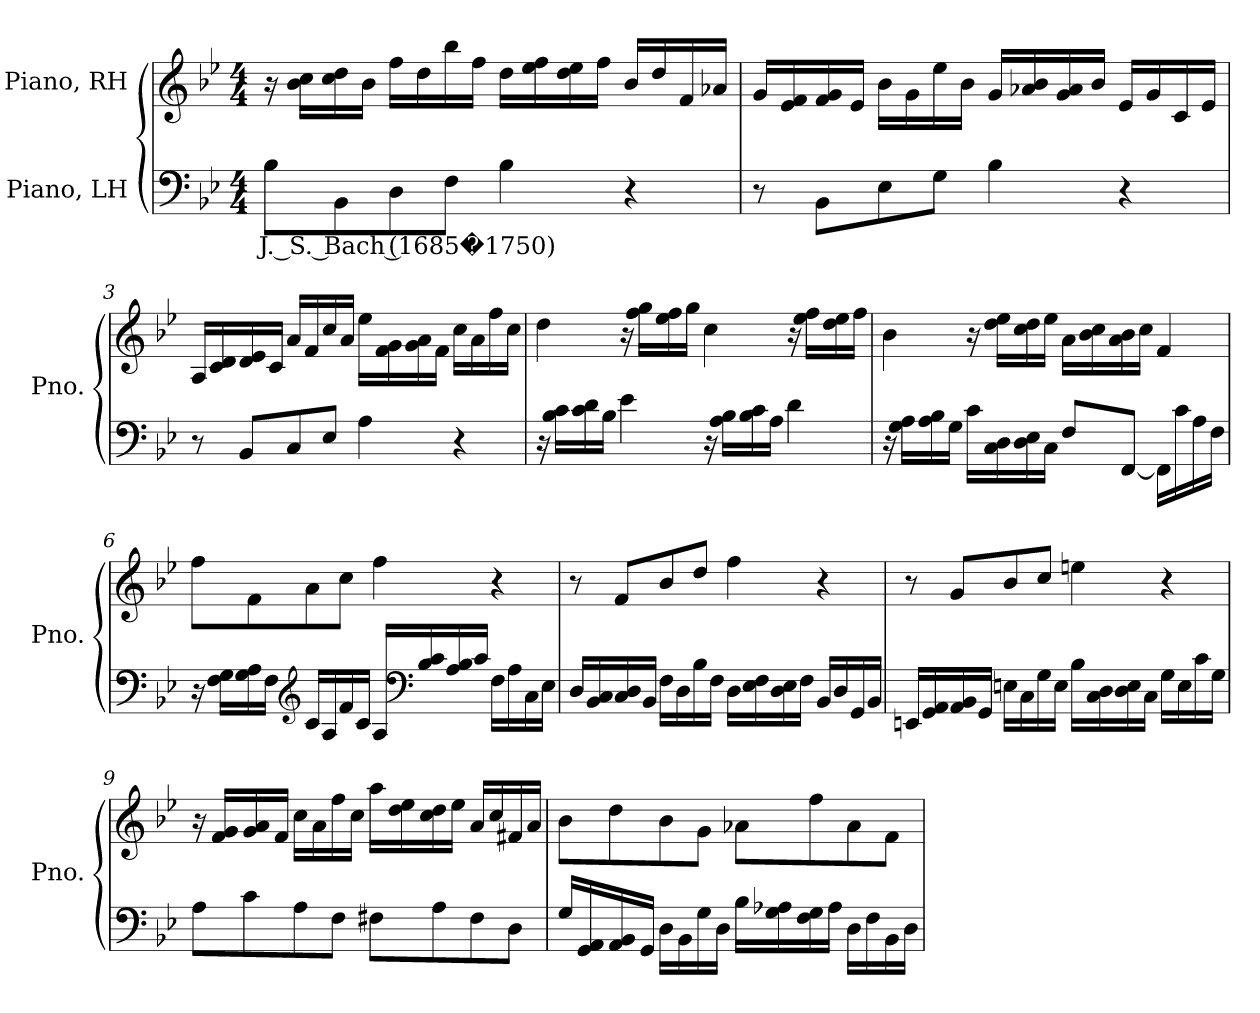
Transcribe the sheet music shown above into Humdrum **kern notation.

**kern	**text	**kern
*part2	*part2	*part1
*staff2	*staff2	*staff1
*I"Piano, LH	*	*I"Piano, RH
*I'Pno.	*	*I'Pno.
*clefF4	*	*clefG2
*k[b-e-]	*	*k[b-e-]
*M4/4	*	*M4/4
*MM65	*	*MM65
=1	=1	=1
!	!LO:LY:b	!
8B-\L	J. S. Bach (1685�1750)	16r
.	.	16b-\ 16cc\LL
8BB-\	.	16cc\ 16dd\
.	.	16b-\JJ
8D\	.	16ff\LL
.	.	16dd\
8F\J	.	16bb-\
.	.	16ff\JJ
4B-\	.	16dd\LL
.	.	16ee-\ 16ff\
.	.	16dd\ 16ee-\
.	.	16ff\JJ
4r	.	16b-/LL
.	.	16dd/
.	.	16f/
.	.	16a-X/JJ
!!LO:LB:g=z
=2	=2	=2
8r	.	16g/LL
.	.	16e-/ 16f/
8BB-\L	.	16f/ 16g/
.	.	16e-/JJ
8E-\	.	16b-\LL
.	.	16g\
8G\J	.	16ee-\
.	.	16b-\JJ
4B-\	.	16g/LL
.	.	16a-X/ 16b-/
.	.	16g/ 16a-/
.	.	16b-/JJ
4r	.	16e-/LL
.	.	16g/
.	.	16c/
.	.	16e-/JJ
=3	=3	=3
8r	.	16A/LL
.	.	16c/ 16d/
8BB-/L	.	16d/ 16e-/
.	.	16c/JJ
8C/	.	16a/LL
.	.	16f/
8E-/J	.	16cc/
.	.	16a/JJ
4A\	.	16ee-\LL
.	.	16f\ 16g\
.	.	16g\ 16a\
.	.	16f\JJ
4r	.	16cc\LL
.	.	16a\
.	.	16ff\
.	.	16cc\JJ
!!LO:LB:g=z
=4	=4	=4
16r	.	4dd\
16B-\ 16c\LL	.	.
16c\ 16d\	.	.
16B-\JJ	.	.
4e-\	.	16r
.	.	16ff\ 16gg\LL
.	.	16ee-\ 16ff\
.	.	16gg\JJ
16r	.	4cc\
16A\ 16B-\LL	.	.
16B-\ 16c\	.	.
16A\JJ	.	.
4d\	.	16r
.	.	16ee-\ 16ff\LL
.	.	16dd\ 16ee-\
.	.	16ff\JJ
=5	=5	=5
16r	.	4b-\
16G\ 16A\LL	.	.
16A\ 16B-\	.	.
16G\JJ	.	.
16c\LL	.	16r
16C\ 16D\	.	16dd\ 16ee-\LL
16D\ 16E-\	.	16cc\ 16dd\
16C\JJ	.	16ee-\JJ
8F/L	.	16a\LL
.	.	16b-\ 16cc\
[8FF/J	.	16a\ 16b-\
.	.	16cc\JJ
16FF\LL]	.	4f/
16c\	.	.
16A\	.	.
16F\JJ	.	.
!!LO:LB:g=z
=6	=6	=6
16r	.	8ff\L
16F\ 16G\LL	.	.
16G\ 16A\	.	8f\
16F\JJ	.	.
*clefG2	*	*
16c/LL	.	8a\
16A/	.	.
16f/	.	8cc\J
16c/JJ	.	.
16A/LL	.	4ff\
*clefF4	*	*
16B-/ 16c/	.	.
16A/ 16B-/	.	.
16c/JJ	.	.
16F\LL	.	4r
16A\	.	.
16C\	.	.
16E-\JJ	.	.
=7	=7	=7
16D/LL	.	8r
16BB-/ 16C/	.	.
16C/ 16D/	.	8f/L
16BB-/JJ	.	.
16F\LL	.	8b-/
16D\	.	.
16B-\	.	8dd/J
16F\JJ	.	.
16D\LL	.	4ff\
16E-\ 16F\	.	.
16D\ 16E-\	.	.
16F\JJ	.	.
16BB-/LL	.	4r
16D/	.	.
16GG/	.	.
16BB-/JJ	.	.
!!LO:LB:g=z
=8	=8	=8
16EEn/LL	.	8r
16GG/ 16AA/	.	.
16AA/ 16BB-/	.	8g/L
16GG/JJ	.	.
16En\LL	.	8b-/
16C\	.	.
16G\	.	8cc/J
16E\JJ	.	.
16B-\LL	.	4een\
16C\ 16D\	.	.
16D\ 16E\	.	.
16C\JJ	.	.
16G\LL	.	4r
16E\	.	.
16c\	.	.
16G\JJ	.	.
=9	=9	=9
8A\L	.	16r
.	.	16f/ 16g/LL
8c\	.	16g/ 16a/
.	.	16f/JJ
8A\	.	16cc\LL
.	.	16a\
8F\J	.	16ff\
.	.	16cc\JJ
8F#X\L	.	16aa\LL
.	.	16dd\ 16ee-\
8A\	.	16cc\ 16dd\
.	.	16ee-\JJ
8F#\	.	16a/LL
.	.	16cc/
8D\J	.	16f#X/
.	.	16a/JJ
!!LO:LB:g=z
=10	=10	=10
16G/LL	.	8b-\L
16GG/ 16AA/	.	.
16AA/ 16BB-/	.	8dd\
16GG/JJ	.	.
16D\LL	.	8b-\
16BB-\	.	.
16G\	.	8g\J
16D\JJ	.	.
16B-\LL	.	8a-X\L
16G\ 16A-X\	.	.
16F\ 16G\	.	8ff\
16A-\JJ	.	.
16D\LL	.	8a-\
16F\	.	.
16BB-\	.	8f\J
16D\JJ	.	.
=	=	=
*-	*-	*-
